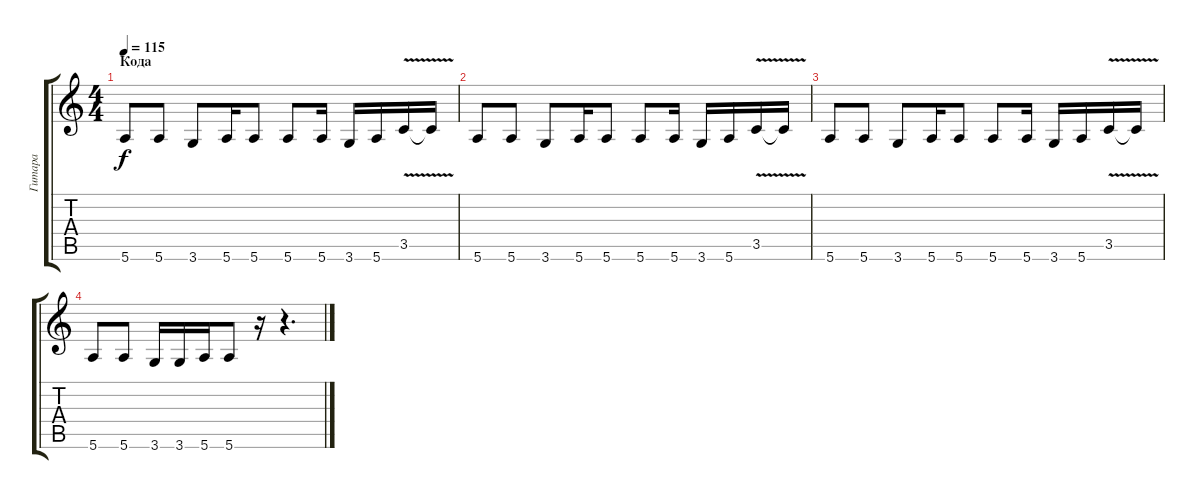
\track ("Гитара" "Гитара") {instrument distortionguitar}
\staff {score tabs}
\tuning (E4 B3 G3 D3 A2 E2) {hide}
\ts (4 4)
\section ("" "Кода")
\tempo 115
\clef g2
\ks aminor
5.6.8{dy f} 5.6.8 3.6.8 5.6.16 5.6.8 5.6.8 5.6.16 3.6.16 5.6.16 3.5{v}.16 3.5{t}.16 |
5.6.8 5.6.8 3.6.8 5.6.16 5.6.8 5.6.8 5.6.16 3.6.16 5.6.16 3.5{v}.16 3.5{t}.16 |
5.6.8 5.6.8 3.6.8 5.6.16 5.6.8 5.6.8 5.6.16 3.6.16 5.6.16 3.5{v}.16 3.5{t}.16 |
5.6.8 5.6.8 3.6.16 3.6.16 5.6.16 5.6.8 r.16 r.4{d}
